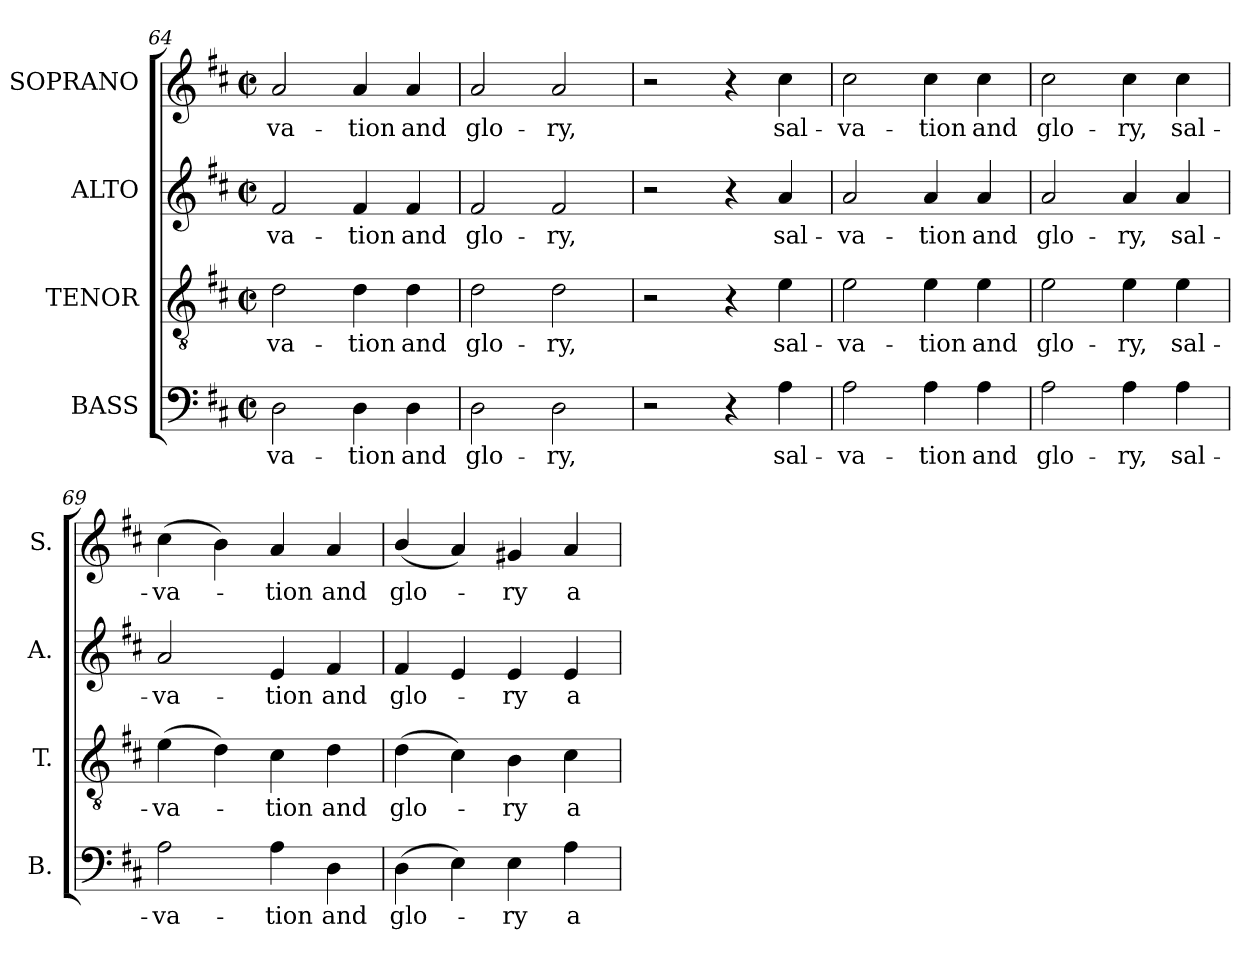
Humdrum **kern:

**kern	**text	**kern	**text	**kern	**text	**kern	**text
*part4	*part4	*part3	*part3	*part2	*part2	*part1	*part1
*staff4	*staff4	*staff3	*staff3	*staff2	*staff2	*staff1	*staff1
*I"BASS	*	*I"TENOR	*	*I"ALTO	*	*I"SOPRANO	*
*I'B.	*	*I'T.	*	*I'A.	*	*I'S.	*
!!LO:LB:g=z
*clefF4	*	*clefGv2	*	*clefG2	*	*clefG2	*
*	*	*ITrd7c12	*	*	*	*	*
*k[f#c#]	*	*k[f#c#]	*	*k[f#c#]	*	*k[f#c#]	*
*D:	*	*D:	*	*D:	*	*D:	*
*M2/2	*	*M2/2	*	*M2/2	*	*M2/2	*
*met(c|)	*	*met(c|)	*	*met(c|)	*	*met(c|)	*
=64	=64	=64	=64	=64	=64	=64	=64
!	!LO:LY:b:color=#000000	!	!	!	!	!	!
!	!	!	!LO:LY:b:color=#000000	!	!	!	!
!	!	!	!	!	!LO:LY:b:color=#000000	!	!
!	!	!	!	!	!	!	!LO:LY:b:color=#000000
2Di\	-va-	2Di\	-va-	2f#i/	-va-	2ai/	-va-
!	!LO:LY:b:color=#000000	!	!	!	!	!	!
!	!	!	!LO:LY:b:color=#000000	!	!	!	!
!	!	!	!	!	!LO:LY:b:color=#000000	!	!
!	!	!	!	!	!	!	!LO:LY:b:color=#000000
4Di\	-tion	4Di\	-tion	4f#i/	-tion	4ai/	-tion
!	!LO:LY:b:color=#000000	!	!	!	!	!	!
!	!	!	!LO:LY:b:color=#000000	!	!	!	!
!	!	!	!	!	!LO:LY:b:color=#000000	!	!
!	!	!	!	!	!	!	!LO:LY:b:color=#000000
4Di\	and	4Di\	and	4f#i/	and	4ai/	and
=65	=65	=65	=65	=65	=65	=65	=65
!	!LO:LY:b:color=#000000	!	!	!	!	!	!
!	!	!	!LO:LY:b:color=#000000	!	!	!	!
!	!	!	!	!	!LO:LY:b:color=#000000	!	!
!	!	!	!	!	!	!	!LO:LY:b:color=#000000
2Di\	glo-	2Di\	glo-	2f#i/	glo-	2ai/	glo-
!	!LO:LY:b:color=#000000	!	!	!	!	!	!
!	!	!	!LO:LY:b:color=#000000	!	!	!	!
!	!	!	!	!	!LO:LY:b:color=#000000	!	!
!	!	!	!	!	!	!	!LO:LY:b:color=#000000
2Di\	-ry,	2Di\	-ry,	2f#i/	-ry,	2ai/	-ry,
=66	=66	=66	=66	=66	=66	=66	=66
2r	.	2r	.	2r	.	2r	.
4r	.	4r	.	4r	.	4r	.
!	!LO:LY:b:color=#000000	!	!	!	!	!	!
!	!	!	!LO:LY:b:color=#000000	!	!	!	!
!	!	!	!	!	!LO:LY:b:color=#000000	!	!
!	!	!	!	!	!	!	!LO:LY:b:color=#000000
4Ai\	sal-	4Ei\	sal-	4ai/	sal-	4cc#i\	sal-
=67	=67	=67	=67	=67	=67	=67	=67
!	!LO:LY:b:color=#000000	!	!	!	!	!	!
!	!	!	!LO:LY:b:color=#000000	!	!	!	!
!	!	!	!	!	!LO:LY:b:color=#000000	!	!
!	!	!	!	!	!	!	!LO:LY:b:color=#000000
2Ai\	-va-	2Ei\	-va-	2ai/	-va-	2cc#i\	-va-
!	!LO:LY:b:color=#000000	!	!	!	!	!	!
!	!	!	!LO:LY:b:color=#000000	!	!	!	!
!	!	!	!	!	!LO:LY:b:color=#000000	!	!
!	!	!	!	!	!	!	!LO:LY:b:color=#000000
4Ai\	-tion	4Ei\	-tion	4ai/	-tion	4cc#i\	-tion
!	!LO:LY:b:color=#000000	!	!	!	!	!	!
!	!	!	!LO:LY:b:color=#000000	!	!	!	!
!	!	!	!	!	!LO:LY:b:color=#000000	!	!
!	!	!	!	!	!	!	!LO:LY:b:color=#000000
4Ai\	and	4Ei\	and	4ai/	and	4cc#i\	and
=68	=68	=68	=68	=68	=68	=68	=68
!	!LO:LY:b:color=#000000	!	!	!	!	!	!
!	!	!	!LO:LY:b:color=#000000	!	!	!	!
!	!	!	!	!	!LO:LY:b:color=#000000	!	!
!	!	!	!	!	!	!	!LO:LY:b:color=#000000
2Ai\	glo-	2Ei\	glo-	2ai/	glo-	2cc#i\	glo-
!	!LO:LY:b:color=#000000	!	!	!	!	!	!
!	!	!	!LO:LY:b:color=#000000	!	!	!	!
!	!	!	!	!	!LO:LY:b:color=#000000	!	!
!	!	!	!	!	!	!	!LO:LY:b:color=#000000
4Ai\	-ry,	4Ei\	-ry,	4ai/	-ry,	4cc#i\	-ry,
!	!LO:LY:b:color=#000000	!	!	!	!	!	!
!	!	!	!LO:LY:b:color=#000000	!	!	!	!
!	!	!	!	!	!LO:LY:b:color=#000000	!	!
!	!	!	!	!	!	!	!LO:LY:b:color=#000000
4Ai\	sal-	4Ei\	sal-	4ai/	sal-	4cc#i\	sal-
=69	=69	=69	=69	=69	=69	=69	=69
!	!LO:LY:b:color=#000000	!	!	!	!	!	!
!	!	!	!LO:LY:b:color=#000000	!	!	!	!
!	!	!	!	!	!LO:LY:b:color=#000000	!	!
!	!	!	!	!	!	!	!LO:LY:b:color=#000000
2Ai\	-va-	(4Ei\	-va-	2ai/	-va-	(4cc#i\	-va-
.	.	4Di\)	.	.	.	4bi\)	.
!	!LO:LY:b:color=#000000	!	!	!	!	!	!
!	!	!	!LO:LY:b:color=#000000	!	!	!	!
!	!	!	!	!	!LO:LY:b:color=#000000	!	!
!	!	!	!	!	!	!	!LO:LY:b:color=#000000
4Ai\	-tion	4C#i\	-tion	4ei/	-tion	4ai/	-tion
!	!LO:LY:b:color=#000000	!	!	!	!	!	!
!	!	!	!LO:LY:b:color=#000000	!	!	!	!
!	!	!	!	!	!LO:LY:b:color=#000000	!	!
!	!	!	!	!	!	!	!LO:LY:b:color=#000000
4Di\	and	4Di\	and	4f#i/	and	4ai/	and
=70	=70	=70	=70	=70	=70	=70	=70
!	!LO:LY:b:color=#000000	!	!	!	!	!	!
!	!	!	!LO:LY:b:color=#000000	!	!	!	!
!	!	!	!	!	!LO:LY:b:color=#000000	!	!
!	!	!	!	!	!	!	!LO:LY:b:color=#000000
(4Di\	glo-	(4Di\	glo-	4f#i/	glo-	(4bi/	glo-
4Ei\)	.	4C#i\)	.	4ei/	.	4ai/)	.
!	!LO:LY:b:color=#000000	!	!	!	!	!	!
!	!	!	!LO:LY:b:color=#000000	!	!	!	!
!	!	!	!	!	!LO:LY:b:color=#000000	!	!
!	!	!	!	!	!	!	!LO:LY:b:color=#000000
4Ei\	-ry	4BBi\	-ry	4ei/	-ry	4g#Xi/	-ry
!	!LO:LY:b:color=#000000	!	!	!	!	!	!
!	!	!	!LO:LY:b:color=#000000	!	!	!	!
!	!	!	!	!	!LO:LY:b:color=#000000	!	!
!	!	!	!	!	!	!	!LO:LY:b:color=#000000
4Ai\	a-	4C#i\	a-	4ei/	a-	4ai/	a-
=	=	=	=	=	=	=	=
*-	*-	*-	*-	*-	*-	*-	*-
